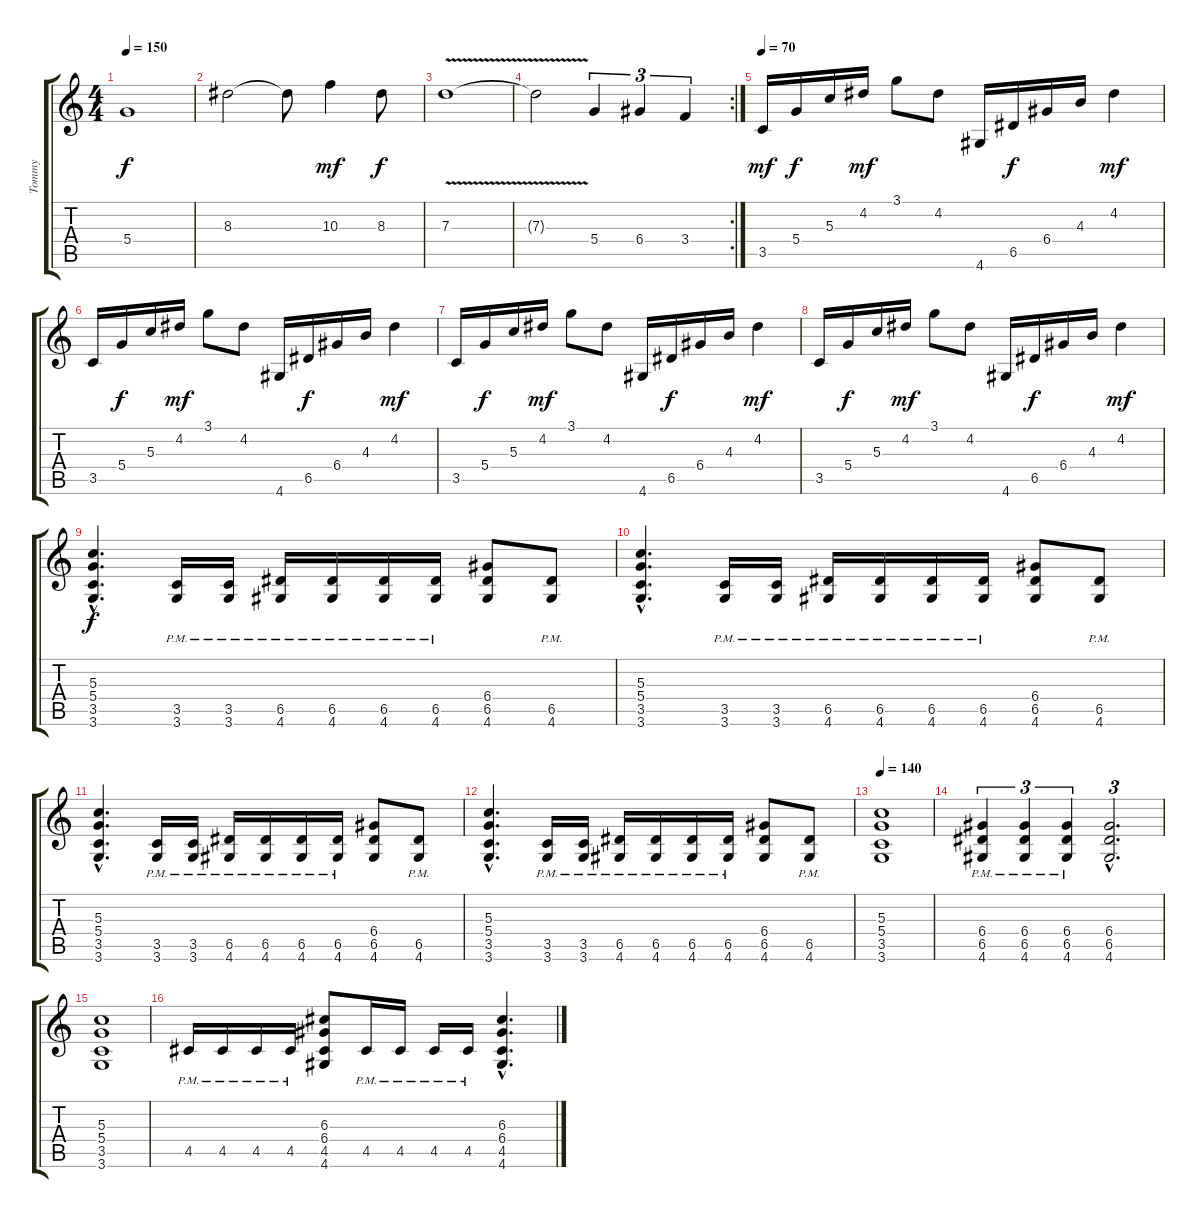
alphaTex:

\track ("Tommy" "Tommy") {instrument distortionguitar}
\staff {score tabs}
\tuning (E4 B3 G3 D3 A2 E2) {hide}
\ts (4 4)
\tempo 150
\clef g2
\ks c
5.4.1{dy f} |
8.3.2 8.3{t}.8 10.3.4{dy mf} 8.3.8{dy f} |
7.3{v}.1 |
\rc 2
7.3{t}.2 5.4.4{tu (3 2)} 6.4.4{tu (3 2)} 3.4.4{tu (3 2)} |
\tempo 70
3.5.16{dy mf instrument acousticguitarsteel} 5.4.16{dy f} 5.3.16 4.2.16{dy mf} 3.1.8 4.2.8 4.6.16 6.5.16{dy f} 6.4.16 4.3.16 4.2.4{dy mf} |
3.5.16 5.4.16{dy f} 5.3.16 4.2.16{dy mf} 3.1.8 4.2.8 4.6.16 6.5.16{dy f} 6.4.16 4.3.16 4.2.4{dy mf} |
3.5.16 5.4.16{dy f} 5.3.16 4.2.16{dy mf} 3.1.8 4.2.8 4.6.16 6.5.16{dy f} 6.4.16 4.3.16 4.2.4{dy mf} |
3.5.16 5.4.16{dy f} 5.3.16 4.2.16{dy mf} 3.1.8 4.2.8 4.6.16 6.5.16{dy f} 6.4.16 4.3.16 4.2.4{dy mf} |
(5.3{hac} 5.4{hac} 3.5{hac} 3.6{hac}).4{d dy f volume 16 instrument distortionguitar} (3.5{pm} 3.6{pm}).16 (3.5{pm} 3.6{pm}).16 (6.5{pm} 4.6{pm}).16 (6.5{pm} 4.6{pm}).16 (6.5{pm} 4.6{pm}).16 (6.5{pm} 4.6{pm}).16 (6.4 6.5 4.6).8 (6.5{pm} 4.6{pm}).8 |
(5.3{hac} 5.4{hac} 3.5{hac} 3.6{hac}).4{d} (3.5{pm} 3.6{pm}).16 (3.5{pm} 3.6{pm}).16 (6.5{pm} 4.6{pm}).16 (6.5{pm} 4.6{pm}).16 (6.5{pm} 4.6{pm}).16 (6.5{pm} 4.6{pm}).16 (6.4 6.5 4.6).8 (6.5{pm} 4.6{pm}).8 |
(5.3{hac} 5.4{hac} 3.5{hac} 3.6{hac}).4{d} (3.5{pm} 3.6{pm}).16 (3.5{pm} 3.6{pm}).16 (6.5{pm} 4.6{pm}).16 (6.5{pm} 4.6{pm}).16 (6.5{pm} 4.6{pm}).16 (6.5{pm} 4.6{pm}).16 (6.4 6.5 4.6).8 (6.5{pm} 4.6{pm}).8 |
(5.3{hac} 5.4{hac} 3.5{hac} 3.6{hac}).4{d} (3.5{pm} 3.6{pm}).16 (3.5{pm} 3.6{pm}).16 (6.5{pm} 4.6{pm}).16 (6.5{pm} 4.6{pm}).16 (6.5{pm} 4.6{pm}).16 (6.5{pm} 4.6{pm}).16 (6.4 6.5 4.6).8 (6.5{pm} 4.6{pm}).8 |
\tempo 140
(5.3 5.4 3.5 3.6).1 |
(6.4{pm} 6.5{pm} 4.6{pm}).4{tu (3 2)} (6.4{pm} 6.5{pm} 4.6{pm}).4{tu (3 2)} (6.4{pm} 6.5{pm} 4.6{pm}).4{tu (3 2)} (6.4{hac} 6.5{hac} 4.6{hac}).2{d tu (3 2)} |
(5.3 5.4 3.5 3.6).1 |
4.5{pm}.16 4.5{pm}.16 4.5{pm}.16 4.5{pm}.16 (6.3 6.4 4.5 4.6).8 4.5{pm}.16 4.5{pm}.16 4.5{pm}.16 4.5{pm}.16 (6.3{hac} 6.4{hac} 4.5{hac} 4.6{hac}).4{d}
